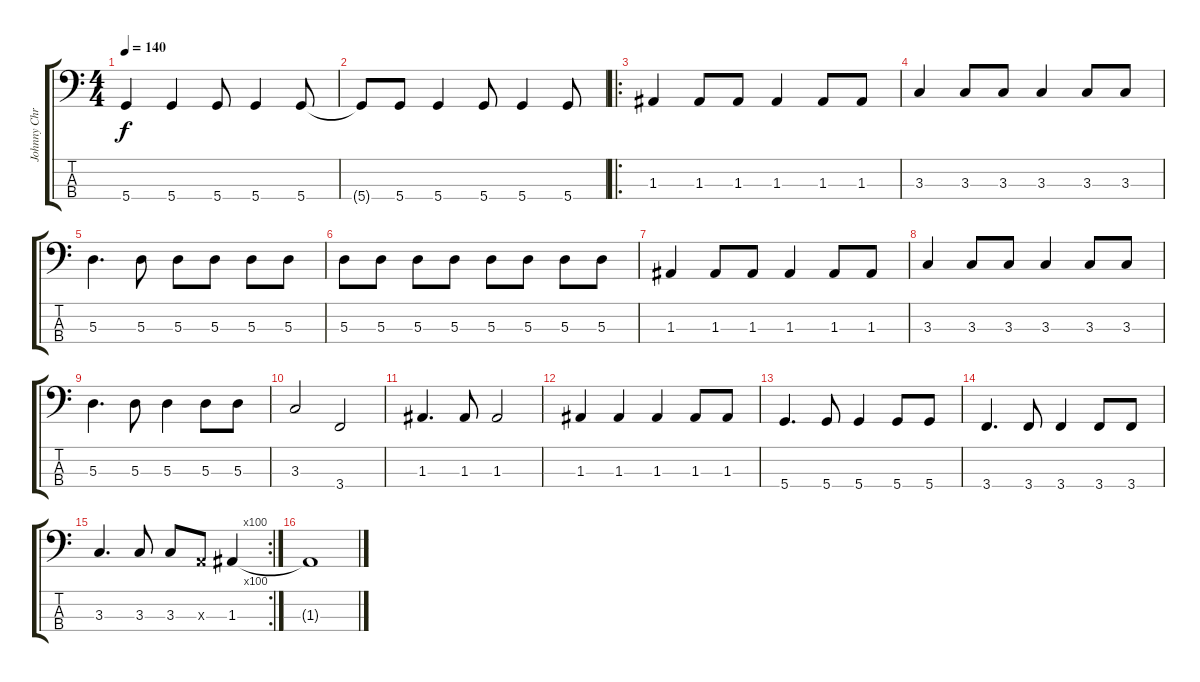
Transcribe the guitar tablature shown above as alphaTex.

\track ("Johnny Christ" "Johnny Chr") {instrument electricbasspick}
\staff {score tabs}
\tuning (G2 D2 A1 D1) {hide}
\ts (4 4)
\tempo 140
\clef f4
\ks c
5.4.4{dy f} 5.4.4 5.4.8 5.4.4 5.4.8 |
5.4{t}.8 5.4.8 5.4.4 5.4.8 5.4.4 5.4.8 |
\ro
1.3.4 1.3.8 1.3.8 1.3.4 1.3.8 1.3.8 |
3.3.4 3.3.8 3.3.8 3.3.4 3.3.8 3.3.8 |
5.3.4{d} 5.3.8 5.3.8 5.3.8 5.3.8 5.3.8 |
5.3.8 5.3.8 5.3.8 5.3.8 5.3.8 5.3.8 5.3.8 5.3.8 |
1.3.4 1.3.8 1.3.8 1.3.4 1.3.8 1.3.8 |
3.3.4 3.3.8 3.3.8 3.3.4 3.3.8 3.3.8 |
5.3.4{d} 5.3.8 5.3.4 5.3.8 5.3.8 |
3.3.2 3.4.2 |
1.3.4{d} 1.3.8 1.3.2 |
1.3.4 1.3.4 1.3.4 1.3.8 1.3.8 |
5.4.4{d} 5.4.8 5.4.4 5.4.8 5.4.8 |
3.4.4{d} 3.4.8 3.4.4 3.4.8 3.4.8 |
\rc 100
3.3.4{d} 3.3.8 3.3.8 0.3{x}.8 1.3.4 |
1.3{t}.1
